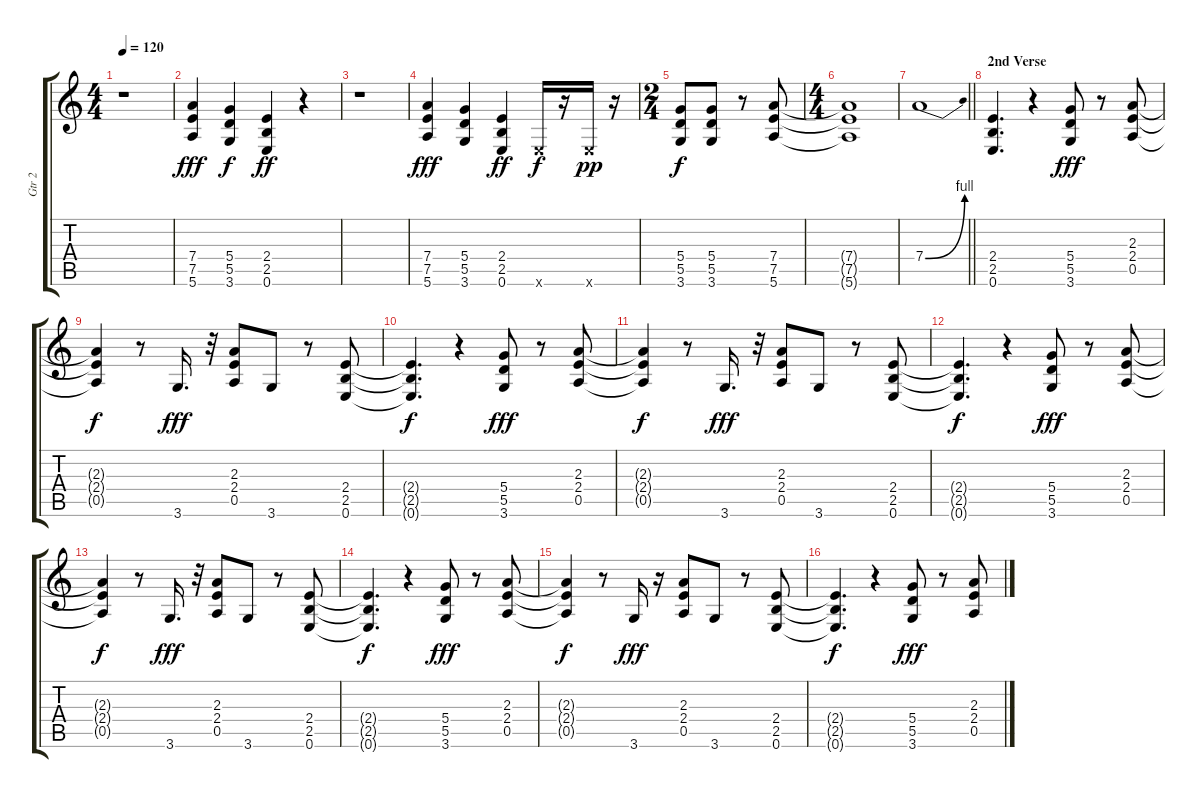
\track ("Gtr 2" "Gtr 2") {instrument overdrivenguitar}
\staff {score tabs}
\tuning (E4 B3 G3 D3 A2 E2) {hide}
\ts (4 4)
\tempo 120
\clef g2
\ks c
r.1{dy f} |
(7.4 7.5 5.6).4{dy fff} (5.4 5.5 3.6).4{dy f} (2.4 2.5 0.6).4{dy ff} r.4 |
r.1 |
(7.4 7.5 5.6).4{dy fff} (5.4 5.5 3.6).4 (2.4 2.5 0.6).4{dy ff} 0.6{x}.16{dy f} r.16 0.6{x}.16{dy pp} r.16 |
\ts (2 4)
(5.4 5.5 3.6).8{dy f} (5.4 5.5 3.6).8 r.8 (7.4 7.5 5.6).8 |
\ts (4 4)
(7.4{t} 7.5{t} 5.6{t}).1 |
\barLineRight lightlight
7.4{be (bend 0 0 60 4)}.1 |
\section ("" "2nd Verse")
(2.4 2.5 0.6).4{d} r.4 (5.4 5.5 3.6).8{dy fff} r.8 (2.3 2.4 0.5).8 |
(2.3{t} 2.4{t} 0.5{t}).4{dy f} r.8 3.6.16{d dy fff} r.32 (2.3 2.4 0.5).8 3.6.8 r.8 (2.4 2.5 0.6).8 |
(2.4{t} 2.5{t} 0.6{t}).4{d dy f} r.4 (5.4 5.5 3.6).8{dy fff} r.8 (2.3 2.4 0.5).8 |
(2.3{t} 2.4{t} 0.5{t}).4{dy f} r.8 3.6.16{d dy fff} r.32 (2.3 2.4 0.5).8 3.6.8 r.8 (2.4 2.5 0.6).8 |
(2.4{t} 2.5{t} 0.6{t}).4{d dy f} r.4 (5.4 5.5 3.6).8{dy fff} r.8 (2.3 2.4 0.5).8 |
(2.3{t} 2.4{t} 0.5{t}).4{dy f} r.8 3.6.16{d dy fff} r.32 (2.3 2.4 0.5).8 3.6.8 r.8 (2.4 2.5 0.6).8 |
(2.4{t} 2.5{t} 0.6{t}).4{d dy f} r.4 (5.4 5.5 3.6).8{dy fff} r.8 (2.3 2.4 0.5).8 |
(2.3{t} 2.4{t} 0.5{t}).4{dy f} r.8 3.6.16{dy fff} r.16 (2.3 2.4 0.5).8 3.6.8 r.8 (2.4 2.5 0.6).8 |
(2.4{t} 2.5{t} 0.6{t}).4{d dy f} r.4 (5.4 5.5 3.6).8{dy fff} r.8 (2.3 2.4 0.5).8
